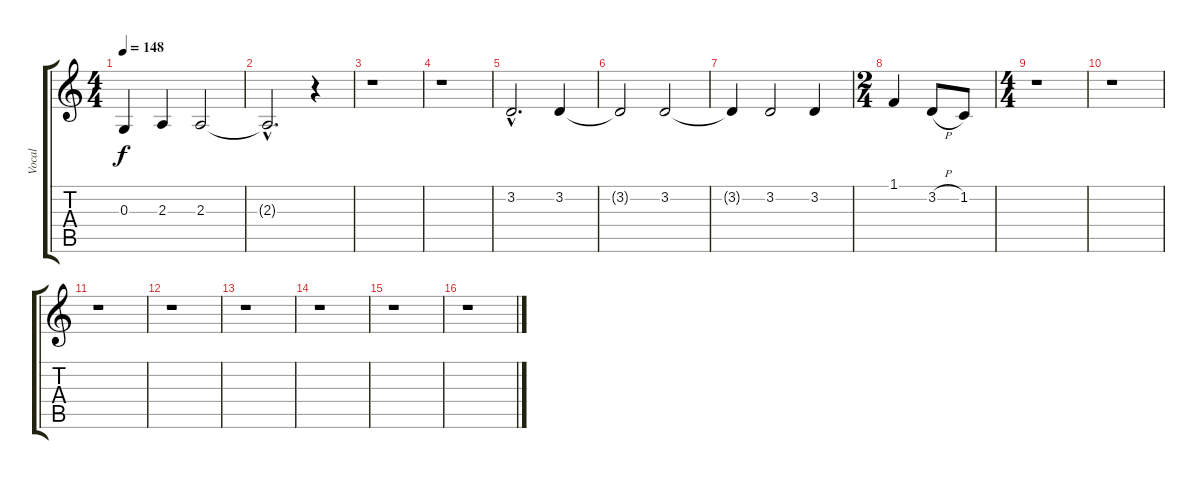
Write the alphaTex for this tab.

\track ("Vocal" "Vocal") {instrument sopranosax}
\staff {score tabs}
\tuning (E4 B3 G3 D3 A2 E2) {hide}
\ts (4 4)
\tempo 148
\clef g2
\ks c
0.3{t}.4{dy f} 2.3.4 2.3.2 |
2.3{hac t}.2{d} r.4 |
r.1 |
r.1 |
3.2{hac}.2{d} 3.2.4 |
3.2{t}.2 3.2.2 |
3.2{t}.4 3.2.2 3.2.4 |
\ts (2 4)
1.1.4 3.2{h}.8 1.2.8 |
\ts (4 4)
r.1 |
r.1 |
r.1 |
r.1 |
r.1 |
r.1 |
r.1 |
r.1
